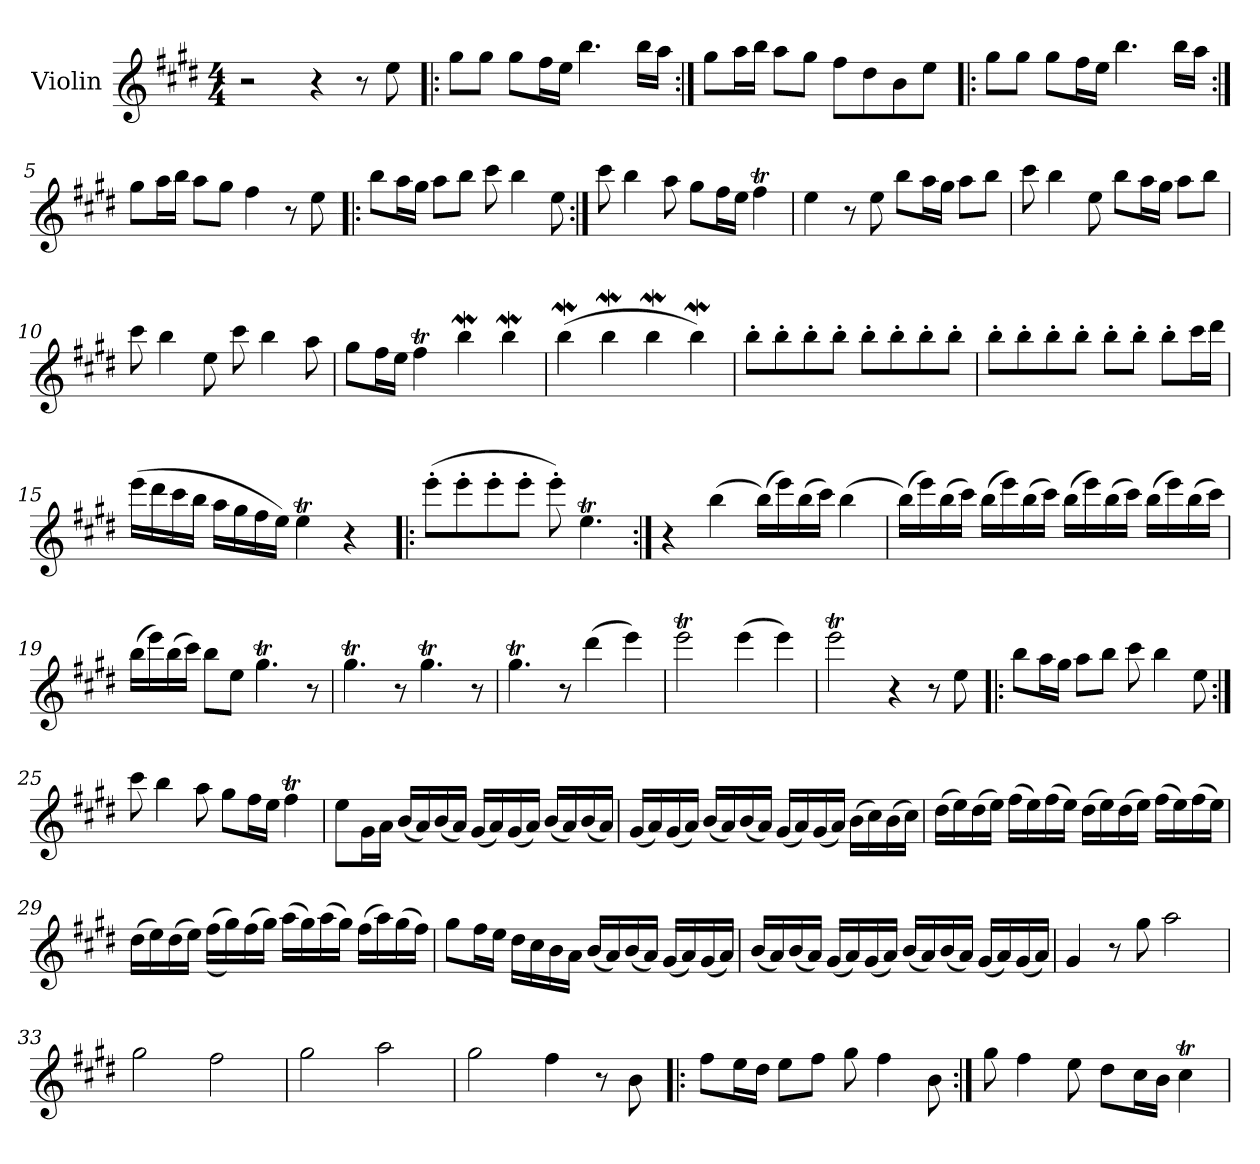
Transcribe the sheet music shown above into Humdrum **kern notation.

**kern
*part1
*staff1
*I"Violin
*I'Vln.
*clefG2
*k[f#c#g#d#]
*M4/4
=1
2r
4r
8r
*MM100
8ee\
=2!|:
8gg#\L
8gg#\J
8gg#\L
16ff#\L
16ee\JJ
4.bb\
16bb\LL
16aa\JJ
=3:|!
8gg#\L
16aa\L
16bb\JJ
8aa\L
8gg#\J
8ff#\L
8dd#\
8b\
8ee\J
!!LO:LB:g=z
=4!|:
8gg#\L
8gg#\J
8gg#\L
16ff#\L
16ee\JJ
4.bb\
16bb\LL
16aa\JJ
=5:|!
8gg#\L
16aa\L
16bb\JJ
8aa\L
8gg#\J
4ff#\
8r
8ee\
=6!|:
8bb\L
16aa\L
16gg#\JJ
8aa\L
8bb\J
8ccc#\
4bb\
8ee\
=7:|!
8ccc#\
4bb\
8aa\
8gg#\L
16ff#\L
16ee\JJ
4ff#T\
!!LO:LB:g=z
=8
4ee\
8r
8ee\
8bb\L
16aa\L
16gg#\JJ
8aa\L
8bb\J
=9
8ccc#\
4bb\
8ee\
8bb\L
16aa\L
16gg#\JJ
8aa\L
8bb\J
=10
8ccc#\
4bb\
8ee\
8ccc#\
4bb\
8aa\
=11
8gg#\L
16ff#\L
16ee\JJ
4ff#T\
4bbW\
4bbW\
!!LO:LB:g=z
=12
(>4bbW\
4bbW\
4bbW\
4bbW\)
=13
8bb'\L
8bb'\
8bb'\
8bb'\J
8bb'\L
8bb'\
8bb'\
8bb'\J
=14
8bb'\L
8bb'\
8bb'\
8bb'\J
8bb'\L
8bb'\J
8bb'\L
16ccc#\L
16ddd#\JJ
=15
(>16eee\LL
16ddd#\
16ccc#\
16bb\JJ
16aa\LL
16gg#\
16ff#\
16ee\JJ)
4eeT\
4r
!!LO:LB:g=z
=16!|:
(>8eee'\L
8eee'\
8eee'\
8eee'\J
8eee'\)
4.eeT\
=17:|!
4r
(>4bb\
(>16bb\LL)
16eee\)
(>16bb\
16ccc#\JJ)
(>4bb\
=18
(>16bb\LL)
16eee\)
(>16bb\
16ccc#\JJ)
(>16bb\LL
16eee\)
(>16bb\
16ccc#\JJ)
(>16bb\LL
16eee\)
(>16bb\
16ccc#\JJ)
(>16bb\LL
16eee\)
(>16bb\
16ccc#\JJ)
!!LO:LB:g=z
=19
(>16bb\LL
16eee\)
(>16bb\
16ccc#\JJ)
8bb\L
8ee\J
4.gg#t\
8r
=20
4.gg#t\
8r
4.gg#t\
8r
=21
4.gg#t\
8r
(>4ddd#\
4eee\)
=22
2eeeT\
(>4eee\
4eee\)
=23
2eeeT\
4r
8r
8ee\
!!LO:LB:g=z
=24!|:
8bb\L
16aa\L
16gg#\JJ
8aa\L
8bb\J
8ccc#\
4bb\
8ee\
=25:|!
8ccc#\
4bb\
8aa\
8gg#\L
16ff#\L
16ee\JJ
4ff#T\
=26
8ee\L
16g#\L
16a\JJ
(<16b/LL
16a/)
(<16b/
16a/JJ)
(<16g#/LL
16a/)
(<16g#/
16a/JJ)
(<16b/LL
16a/)
(<16b/
16a/JJ)
!!LO:LB:g=z
=27
(<16g#/LL
16a/)
(<16g#/
16a/JJ)
(<16b/LL
16a/)
(<16b/
16a/JJ)
(<16g#/LL
16a/)
(<16g#/
16a/JJ)
(>16b\LL
16cc#\)
(>16b\
16cc#\JJ)
=28
(>16dd#\LL
16ee\)
(>16dd#\
16ee\JJ)
(>16ff#\LL
16ee\)
(>16ff#\
16ee\JJ)
(>16dd#\LL
16ee\)
(>16dd#\
16ee\JJ)
(>16ff#\LL
16ee\)
(>16ff#\
16ee\JJ)
!!LO:LB:g=z
=29
(>16dd#\LL
16ee\)
(>16dd#\
16ee\JJ)
(>(>16ff#\LL
16gg#\))
(>16ff#\
16gg#\JJ)
(>16aa\LL
16gg#\)
(>16aa\
16gg#\JJ)
(>16ff#\LL
16aa\)
(>16gg#\
16ff#\JJ)
=30
8gg#\L
16ff#\L
16ee\JJ
16dd#\LL
16cc#\
16b\
16a\JJ
(<16b/LL
16a/)
(<16b/
16a/JJ)
(<16g#/LL
16a/)
(<16g#/
16a/JJ)
!!LO:LB:g=z
=31
(<16b/LL
16a/)
(<16b/
16a/JJ)
(<16g#/LL
16a/)
(<16g#/
16a/JJ)
(<16b/LL
16a/)
(<16b/
16a/JJ)
(<16g#/LL
16a/)
(<16g#/
16a/JJ)
=32
4g#/
8r
8gg#\
2aa\
=33
2gg#\
2ff#\
=34
2gg#\
2aa\
=35
2gg#\
4ff#\
8r
8b\
!!LO:PB:g=z
=36!|:
8ff#\L
16ee\L
16dd#\JJ
8ee\L
8ff#\J
8gg#\
4ff#\
8b\
=37:|!
8gg#\
4ff#\
8ee\
8dd#\L
16cc#\L
16b\JJ
4cc#T\
=
*-
